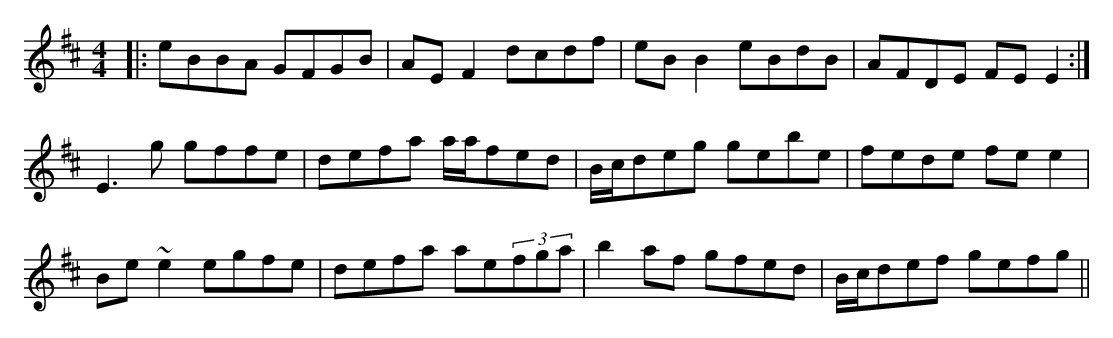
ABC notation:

X:1
M:4/4
K:Edor
|:eBBA GFGB|AE F2 dcdf|eB B2 eBdB|AFDE FE E2:|
E3g gffe|defa a/a/fed|B/c/deg gebe|fede fe e2|
Be~e2 egfe|defa ae(3fga|b2af gfed|B/c/def gefg||
